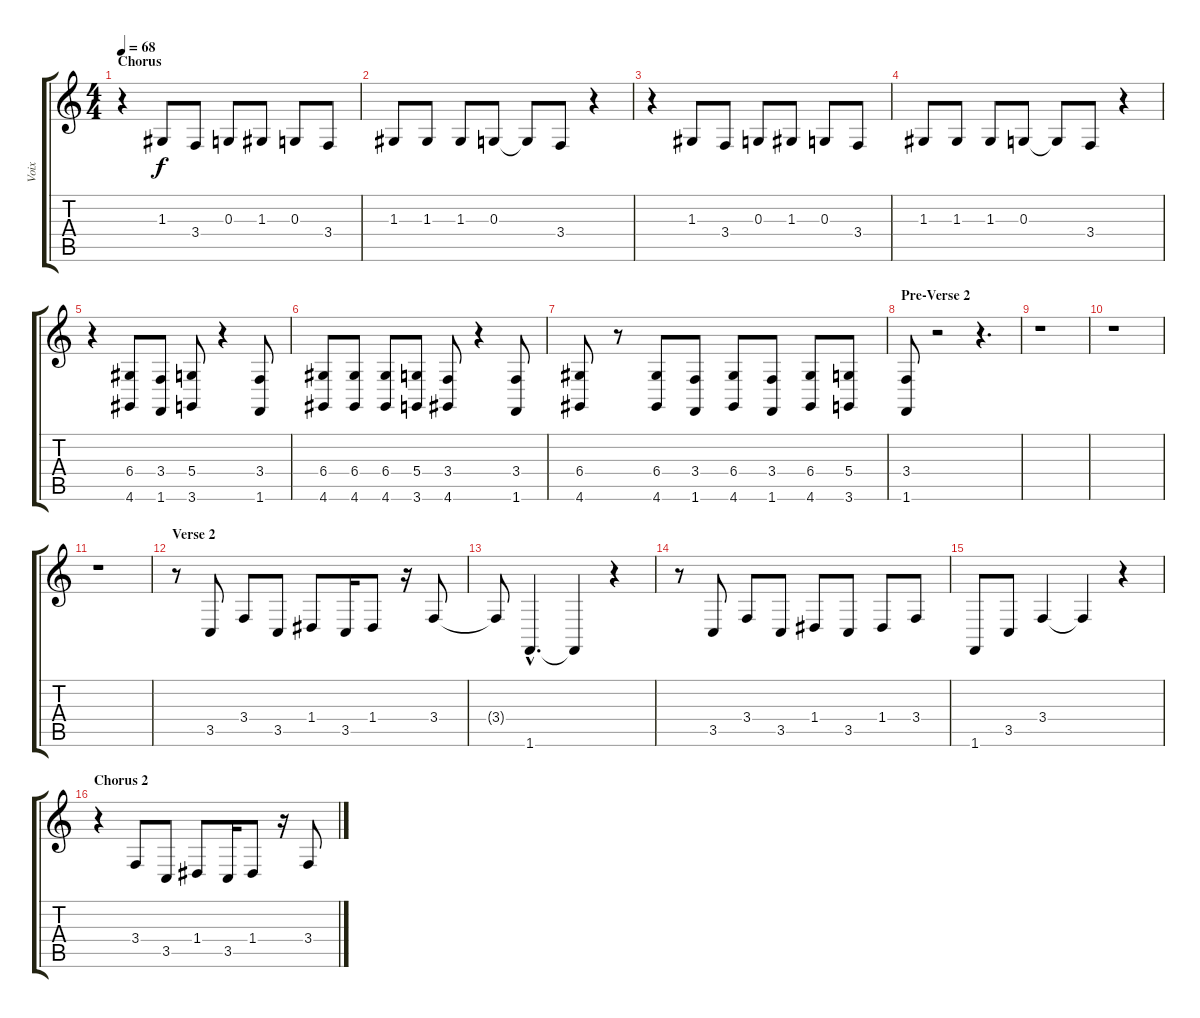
\track ("Voix" "Voix") {instrument synthvoice}
\staff {score tabs}
\tuning (E4 B3 G3 D3 A2 E2) {hide}
\ts (4 4)
\section ("" "Chorus")
\tempo 68
\clef g2
\ks c
r.4{dy f} 1.3.8 3.4.8 0.3.8 1.3.8 0.3.8 3.4.8 |
1.3.8 1.3.8 1.3.8 0.3.8 0.3{t}.8 3.4.8 r.4 |
r.4 1.3.8 3.4.8 0.3.8 1.3.8 0.3.8 3.4.8 |
1.3.8 1.3.8 1.3.8 0.3.8 0.3{t}.8 3.4.8 r.4 |
r.4 (6.4 4.6).8 (3.4 1.6).8 (5.4 3.6).8 r.4 (3.4 1.6).8 |
(6.4 4.6).8 (6.4 4.6).8 (6.4 4.6).8 (5.4 3.6).8 (3.4 4.6).8 r.4 (3.4 1.6).8 |
(6.4 4.6).8 r.8 (6.4 4.6).8 (3.4 1.6).8 (6.4 4.6).8 (3.4 1.6).8 (6.4 4.6).8 (5.4 3.6).8 |
\section ("" "Pre-Verse 2")
(3.4 1.6).8 r.2 r.4{d} |
r.1 |
r.1 |
r.1 |
\section ("" "Verse 2")
r.8 3.5.8 3.4.8 3.5.8 1.4.8 3.5.16 1.4.8 r.16 3.4.8 |
3.4{t}.8 1.6{hac}.4{d} 1.6{t}.4 r.4 |
r.8 3.5.8 3.4.8 3.5.8 1.4.8 3.5.8 1.4.8 3.4.8 |
1.6.8 3.5.8 3.4.4 3.4{t}.4 r.4 |
\section ("" "Chorus 2")
r.4 3.4.8 3.5.8 1.4.8 3.5.16 1.4.8 r.16 3.4.8
